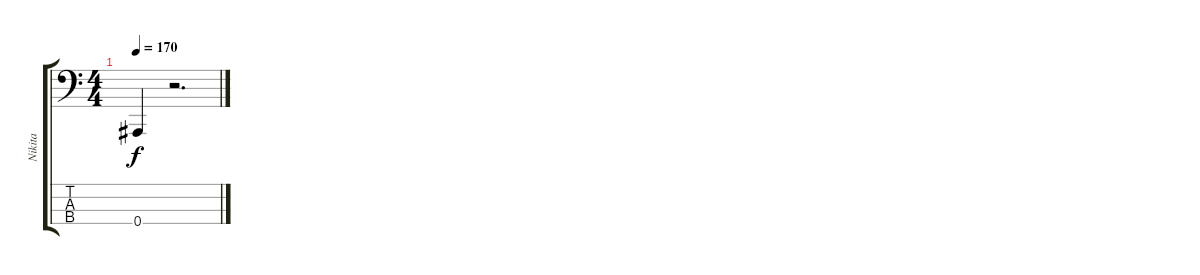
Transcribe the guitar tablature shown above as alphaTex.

\track ("Nikita" "Nikita") {instrument electricbassfinger}
\staff {score tabs}
\tuning (Eb2 Bb1 F1 Bb0) {hide}
\ts (4 4)
\tempo 170
\clef f4
\ks c
0.4.4{dy f} r.2{d}
